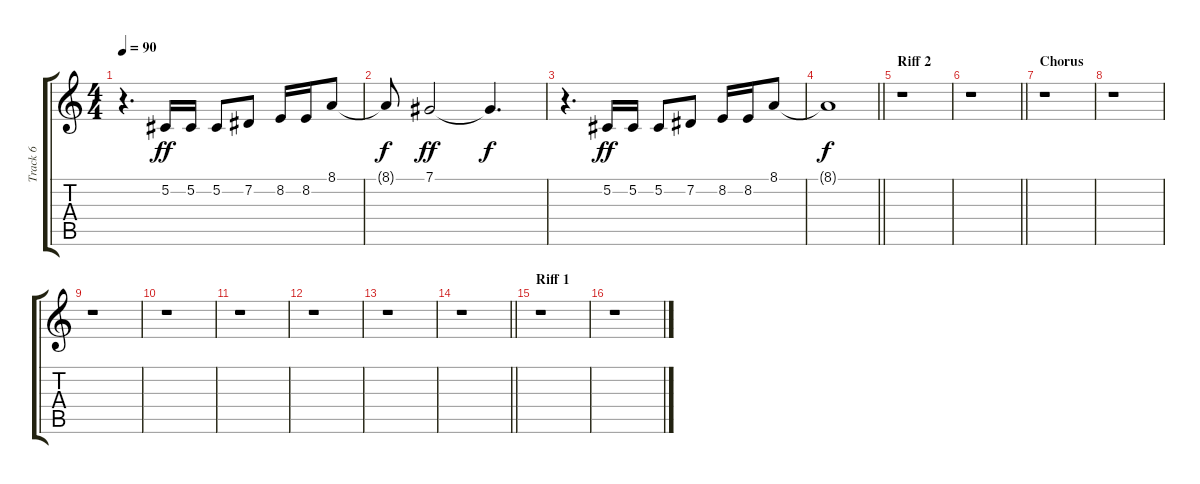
\track ("Track 6" "Track 6") {instrument brasssection}
\staff {score tabs}
\tuning (Db4 Ab3 E3 B2 Gb2 B1) {hide}
\ts (4 4)
\tempo 90
\clef g2
\ks c
r.4{d dy f} 5.2.16{dy ff} 5.2.16 5.2.8 7.2.8 8.2.16 8.2.16 8.1.8 |
8.1{t}.8{dy f} 7.1.2{dy ff} 7.1{t}.4{d dy f} |
r.4{d} 5.2.16{dy ff} 5.2.16 5.2.8 7.2.8 8.2.16 8.2.16 8.1.8 |
\barLineRight lightlight
8.1{t}.1{dy f} |
\section ("" "Riff 2")
r.1 |
\barLineRight lightlight
r.1 |
\section ("" "Chorus")
r.1 |
r.1 |
r.1 |
r.1 |
r.1 |
r.1 |
r.1 |
\barLineRight lightlight
r.1 |
\section ("" "Riff 1")
r.1 |
r.1
